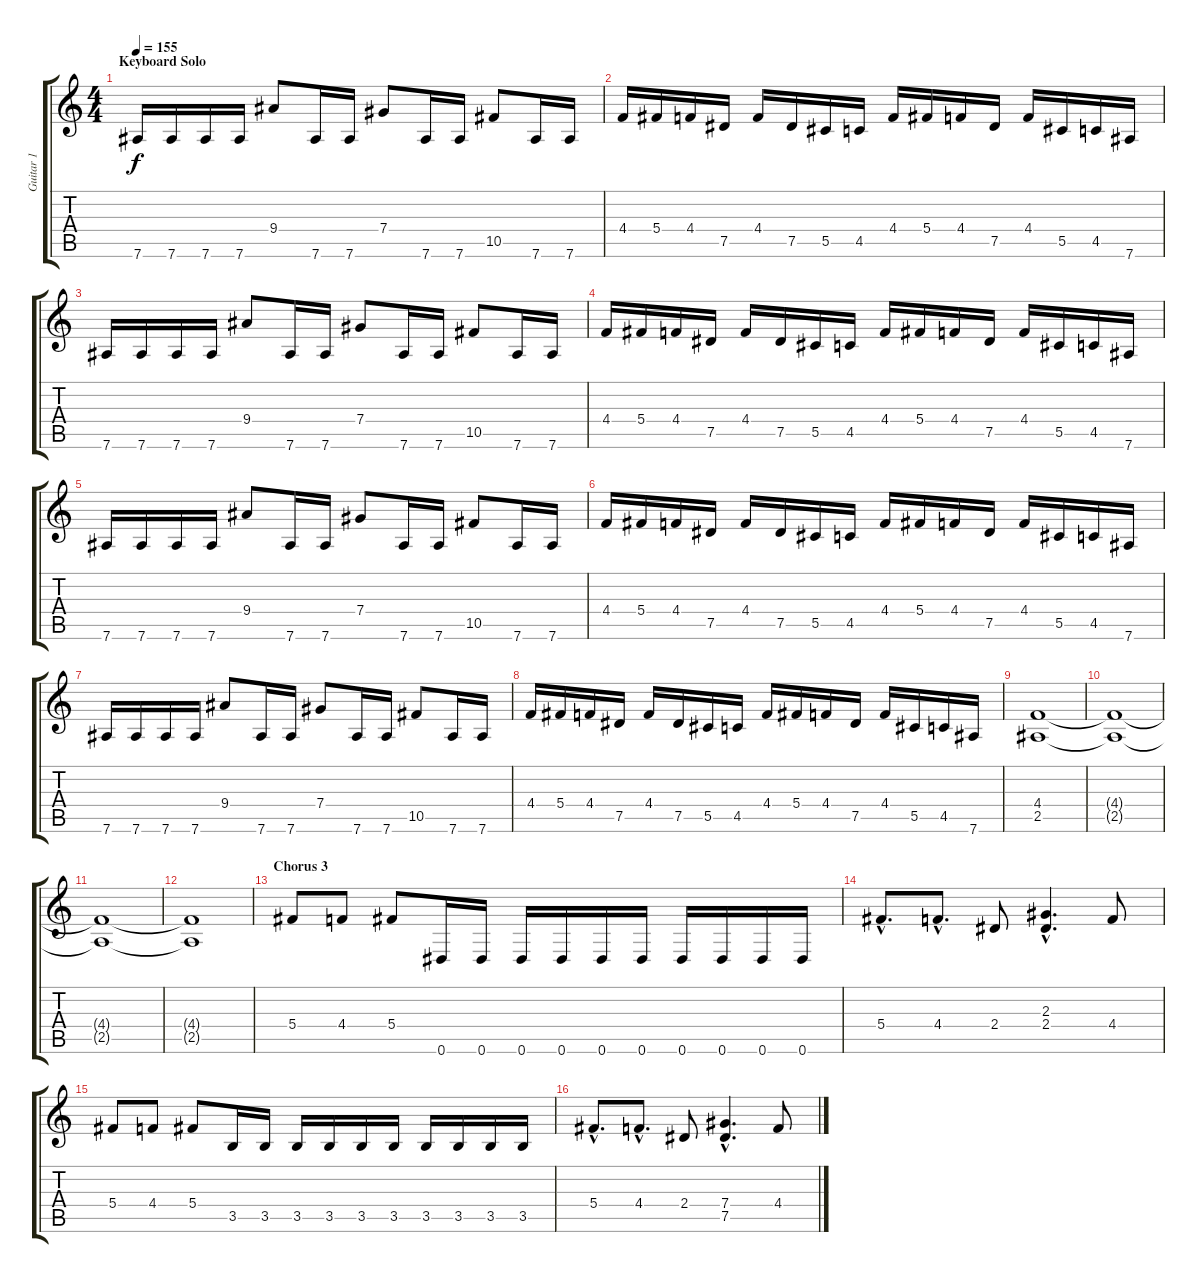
\track ("Guitar 1" "Guitar 1") {instrument distortionguitar}
\staff {score tabs}
\tuning (Eb4 Bb3 Gb3 Db3 Ab2 Eb2) {hide}
\ts (4 4)
\section ("" "Keyboard Solo")
\tempo 155
\clef g2
\ks c
7.6.16{dy f} 7.6.16 7.6.16 7.6.16 9.4.8 7.6.16 7.6.16 7.4.8 7.6.16 7.6.16 10.5.8 7.6.16 7.6.16 |
4.4.16 5.4.16 4.4.16 7.5.16 4.4.16 7.5.16 5.5.16 4.5.16 4.4.16 5.4.16 4.4.16 7.5.16 4.4.16 5.5.16 4.5.16 7.6.16 |
7.6.16 7.6.16 7.6.16 7.6.16 9.4.8 7.6.16 7.6.16 7.4.8 7.6.16 7.6.16 10.5.8 7.6.16 7.6.16 |
4.4.16 5.4.16 4.4.16 7.5.16 4.4.16 7.5.16 5.5.16 4.5.16 4.4.16 5.4.16 4.4.16 7.5.16 4.4.16 5.5.16 4.5.16 7.6.16 |
7.6.16 7.6.16 7.6.16 7.6.16 9.4.8 7.6.16 7.6.16 7.4.8 7.6.16 7.6.16 10.5.8 7.6.16 7.6.16 |
4.4.16 5.4.16 4.4.16 7.5.16 4.4.16 7.5.16 5.5.16 4.5.16 4.4.16 5.4.16 4.4.16 7.5.16 4.4.16 5.5.16 4.5.16 7.6.16 |
7.6.16 7.6.16 7.6.16 7.6.16 9.4.8 7.6.16 7.6.16 7.4.8 7.6.16 7.6.16 10.5.8 7.6.16 7.6.16 |
4.4.16 5.4.16 4.4.16 7.5.16 4.4.16 7.5.16 5.5.16 4.5.16 4.4.16 5.4.16 4.4.16 7.5.16 4.4.16 5.5.16 4.5.16 7.6.16 |
(4.4 2.5).1 |
(4.4{t} 2.5{t}).1 |
(4.4{t} 2.5{t}).1 |
(4.4{t} 2.5{t}).1 |
\section ("" "Chorus 3")
5.4.8 4.4.8 5.4.8 0.6.16 0.6.16 0.6.16 0.6.16 0.6.16 0.6.16 0.6.16 0.6.16 0.6.16 0.6.16 |
5.4{hac}.8{d} 4.4{hac}.8{d} 2.4.8 (2.3{hac} 2.4{hac}).4{d} 4.4.8 |
5.4.8 4.4.8 5.4.8 3.5.16 3.5.16 3.5.16 3.5.16 3.5.16 3.5.16 3.5.16 3.5.16 3.5.16 3.5.16 |
5.4{hac}.8{d} 4.4{hac}.8{d} 2.4.8 (7.4{hac} 7.5{hac}).4{d} 4.4.8
